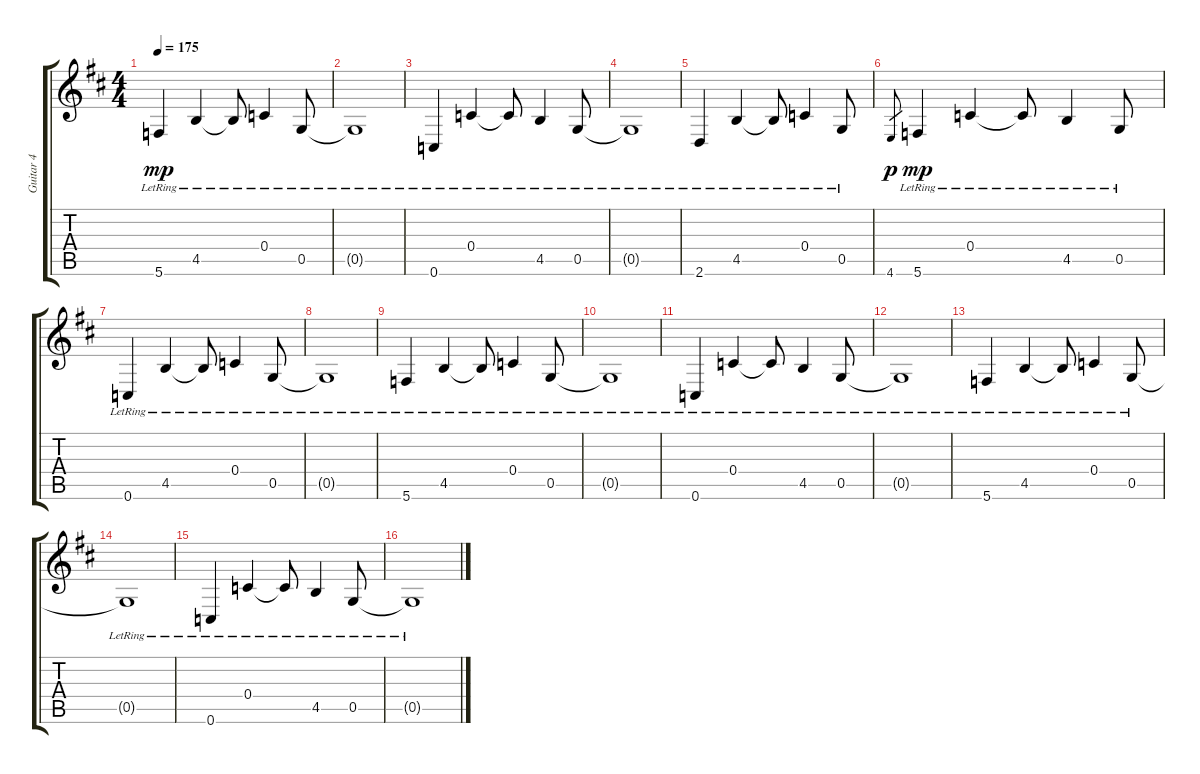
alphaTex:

\track ("Guitar 4" "Guitar 4") {instrument electricguitarclean}
\staff {score tabs}
\tuning (D4 A3 F3 C3 G2 C2) {hide}
\ts (4 4)
\tempo 175
\clef g2
\ks d
5.6{lr}.4{dy mp} 4.5{lr}.4 4.5{lr t}.8 0.4{lr}.4 0.5{lr}.8 |
0.5{lr t}.1 |
0.6{lr}.4 0.4{lr}.4 0.4{lr t}.8 4.5{lr}.4 0.5{lr}.8 |
0.5{lr t}.1 |
2.6{lr}.4 4.5{lr}.4 4.5{lr t}.8 0.4{lr}.4 0.5{lr}.8 |
4.6.8{gr dy p} 5.6{lr}.4{dy mp} 0.4{lr}.4 0.4{lr t}.8 4.5{lr}.4 0.5{lr}.8 |
0.6{lr}.4 4.5{lr}.4 4.5{lr t}.8 0.4{lr}.4 0.5{lr}.8 |
0.5{lr t}.1 |
5.6{lr}.4 4.5{lr}.4 4.5{lr t}.8 0.4{lr}.4 0.5{lr}.8 |
0.5{lr t}.1 |
0.6{lr}.4 0.4{lr}.4 0.4{lr t}.8 4.5{lr}.4 0.5{lr}.8 |
0.5{lr t}.1 |
5.6{lr}.4 4.5{lr}.4 4.5{lr t}.8 0.4{lr}.4 0.5{lr}.8 |
0.5{lr t}.1 |
0.6{lr}.4 0.4{lr}.4 0.4{lr t}.8 4.5{lr}.4 0.5{lr}.8 |
0.5{lr t}.1
